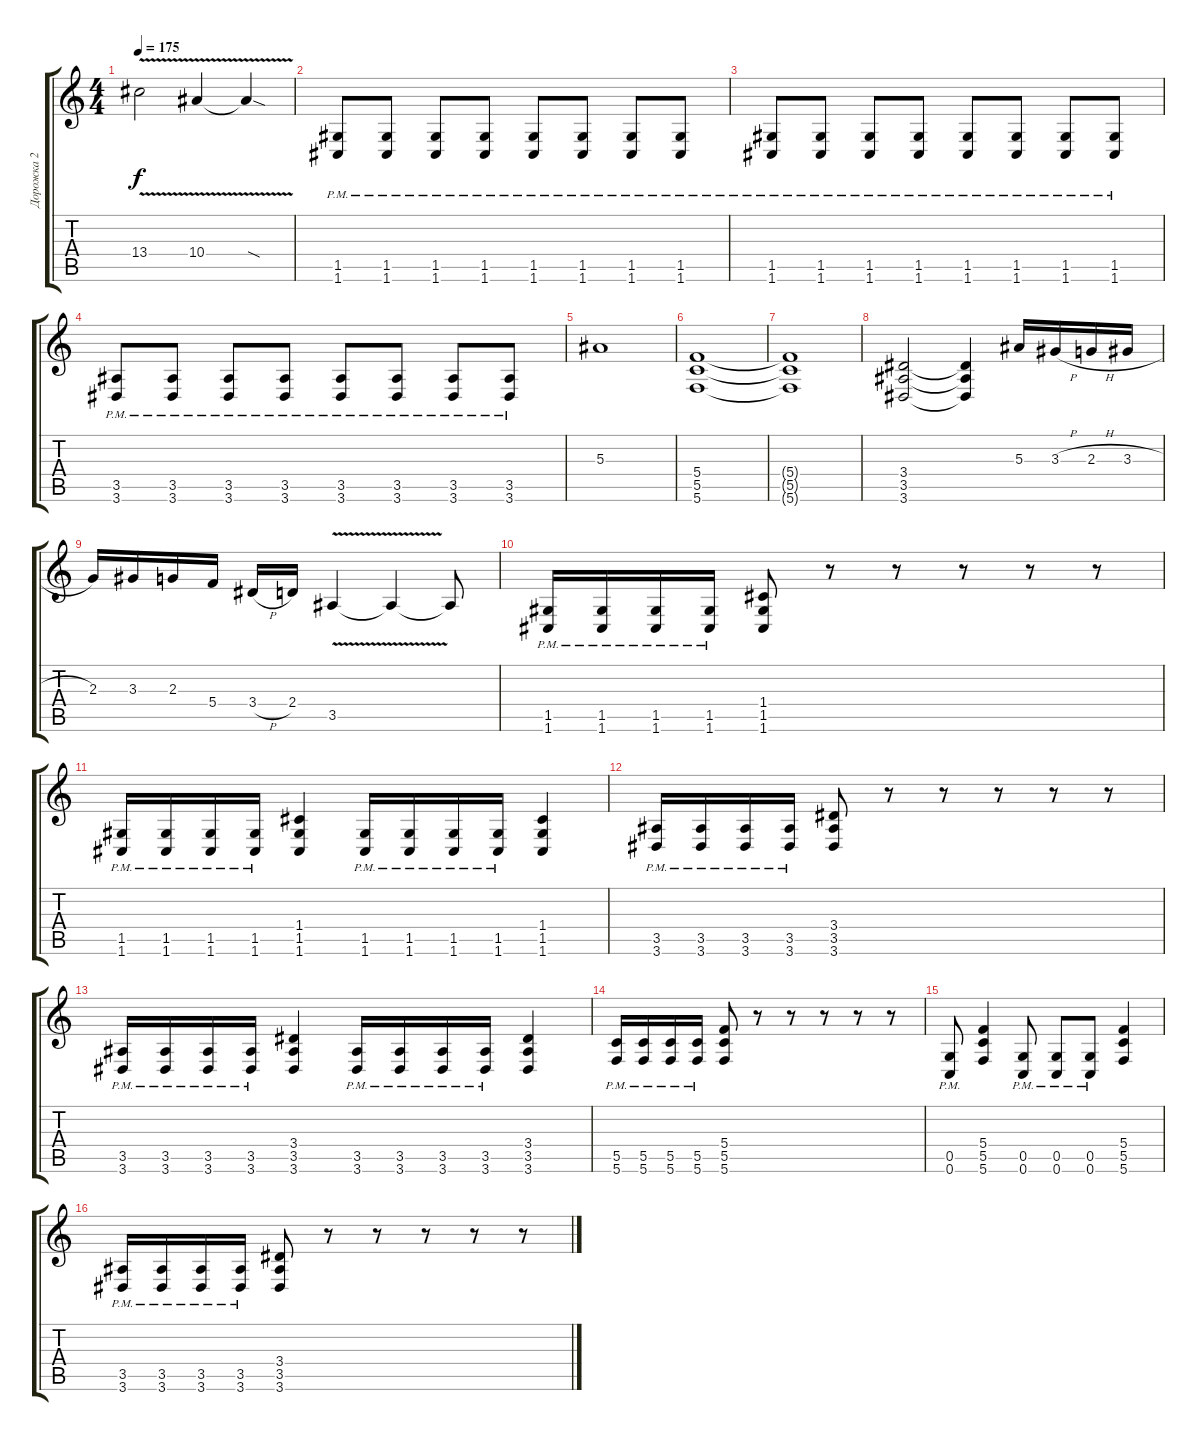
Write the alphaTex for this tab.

\track ("Дорожка 2" "Дорожка 2") {instrument overdrivenguitar}
\staff {score tabs}
\tuning (D4 A3 F3 C3 G2 C2) {hide}
\ts (4 4)
\tempo 175
\clef g2
\ks c
13.4{v}.2{dy f} 10.4{v}.4 10.4{sod t}.4 |
(1.5{pm} 1.6{pm}).8 (1.5{pm} 1.6{pm}).8 (1.5{pm} 1.6{pm}).8 (1.5{pm} 1.6{pm}).8 (1.5{pm} 1.6{pm}).8 (1.5{pm} 1.6{pm}).8 (1.5{pm} 1.6{pm}).8 (1.5{pm} 1.6{pm}).8 |
(1.5{pm} 1.6{pm}).8 (1.5{pm} 1.6{pm}).8 (1.5{pm} 1.6{pm}).8 (1.5{pm} 1.6{pm}).8 (1.5{pm} 1.6{pm}).8 (1.5{pm} 1.6{pm}).8 (1.5{pm} 1.6{pm}).8 (1.5{pm} 1.6{pm}).8 |
(3.5{pm} 3.6{pm}).8 (3.5{pm} 3.6{pm}).8 (3.5{pm} 3.6{pm}).8 (3.5{pm} 3.6{pm}).8 (3.5{pm} 3.6{pm}).8 (3.5{pm} 3.6{pm}).8 (3.5{pm} 3.6{pm}).8 (3.5{pm} 3.6{pm}).8 |
5.3.1 |
(5.4 5.5 5.6).1 |
(5.4{t} 5.5{t} 5.6{t}).1 |
(3.4 3.5 3.6).2 (3.4{t} 3.5{t} 3.6{t}).4 5.3.16 3.3{h}.16 2.3{h}.16 3.3{h}.16 |
2.3.16 3.3.16 2.3.16 5.4.16 3.4{h}.16 2.4.16 3.5{v}.4 3.5{t}.4 3.5{t}.8 |
(1.5{pm} 1.6{pm}).16 (1.5{pm} 1.6{pm}).16 (1.5{pm} 1.6{pm}).16 (1.5{pm} 1.6{pm}).16 (1.4 1.5 1.6).8 r.8 r.8 r.8 r.8 r.8 |
(1.5{pm} 1.6{pm}).16 (1.5{pm} 1.6{pm}).16 (1.5{pm} 1.6{pm}).16 (1.5{pm} 1.6{pm}).16 (1.4 1.5 1.6).4 (1.5{pm} 1.6{pm}).16 (1.5{pm} 1.6{pm}).16 (1.5{pm} 1.6{pm}).16 (1.5{pm} 1.6{pm}).16 (1.4 1.5 1.6).4 |
(3.5{pm} 3.6{pm}).16 (3.5{pm} 3.6{pm}).16 (3.5{pm} 3.6{pm}).16 (3.5{pm} 3.6{pm}).16 (3.4 3.5 3.6).8 r.8 r.8 r.8 r.8 r.8 |
(3.5{pm} 3.6{pm}).16 (3.5{pm} 3.6{pm}).16 (3.5{pm} 3.6{pm}).16 (3.5{pm} 3.6{pm}).16 (3.4 3.5 3.6).4 (3.5{pm} 3.6{pm}).16 (3.5{pm} 3.6{pm}).16 (3.5{pm} 3.6{pm}).16 (3.5{pm} 3.6{pm}).16 (3.4 3.5 3.6).4 |
(5.5{pm} 5.6{pm}).16 (5.5{pm} 5.6{pm}).16 (5.5{pm} 5.6{pm}).16 (5.5{pm} 5.6{pm}).16 (5.4 5.5 5.6).8 r.8 r.8 r.8 r.8 r.8 |
(0.5{pm} 0.6{pm}).8 (5.4 5.5 5.6).4 (0.5{pm} 0.6{pm}).8 (0.5{pm} 0.6{pm}).8 (0.5{pm} 0.6{pm}).8 (5.4 5.5 5.6).4 |
(3.5{pm} 3.6{pm}).16 (3.5{pm} 3.6{pm}).16 (3.5{pm} 3.6{pm}).16 (3.5{pm} 3.6{pm}).16 (3.4 3.5 3.6).8 r.8 r.8 r.8 r.8 r.8
